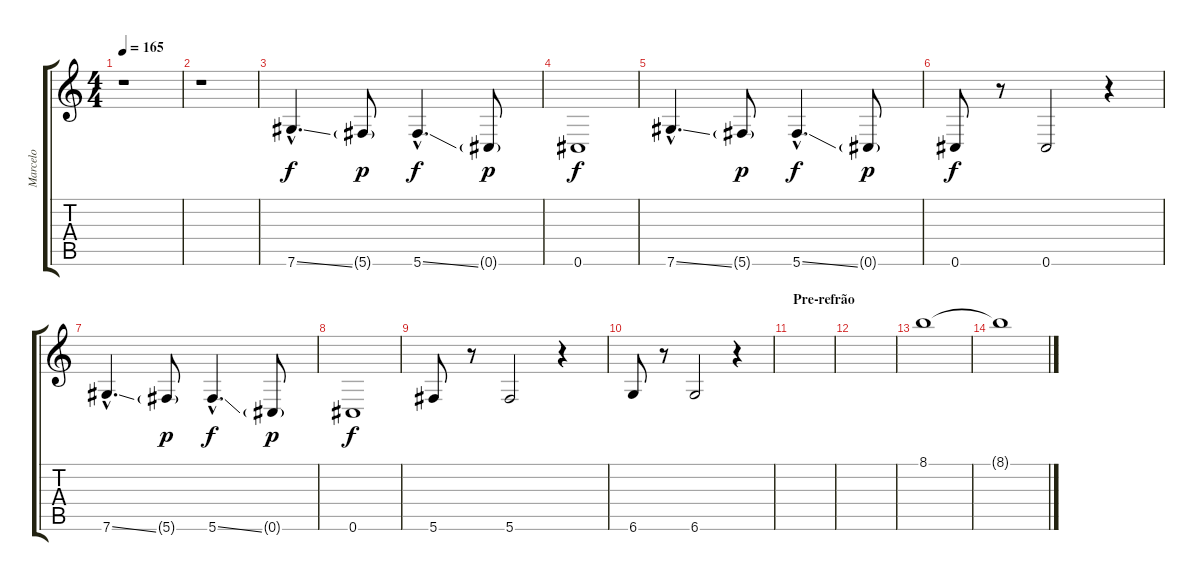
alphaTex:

\track ("Marcelo" "Marcelo") {instrument overdrivenguitar}
\staff {score tabs}
\tuning (Eb4 Bb3 Gb3 Db3 Ab2 Db2) {hide}
\ts (4 4)
\tempo 165
\clef g2
\ks c
r.1{dy mp} |
r.1 |
7.6{ss hac}.4{d dy f volume 13} 5.6{g}.8{dy p} 5.6{ss hac}.4{d dy f} 0.6{g}.8{dy p} |
0.6.1{dy f} |
7.6{ss hac}.4{d} 5.6{g}.8{dy p} 5.6{ss hac}.4{d dy f} 0.6{g}.8{dy p} |
0.6.8{dy f} r.8 0.6.2 r.4 |
7.6{ss hac}.4{d} 5.6{g}.8{dy p} 5.6{ss hac}.4{d dy f} 0.6{g}.8{dy p} |
0.6.1{dy f} |
5.6.8 r.8 5.6.2 r.4 |
6.6.8 r.8 6.6.2 r.4 |
\section ("" "Pre-refrão")
|
|
8.1.1 |
8.1{t}.1
